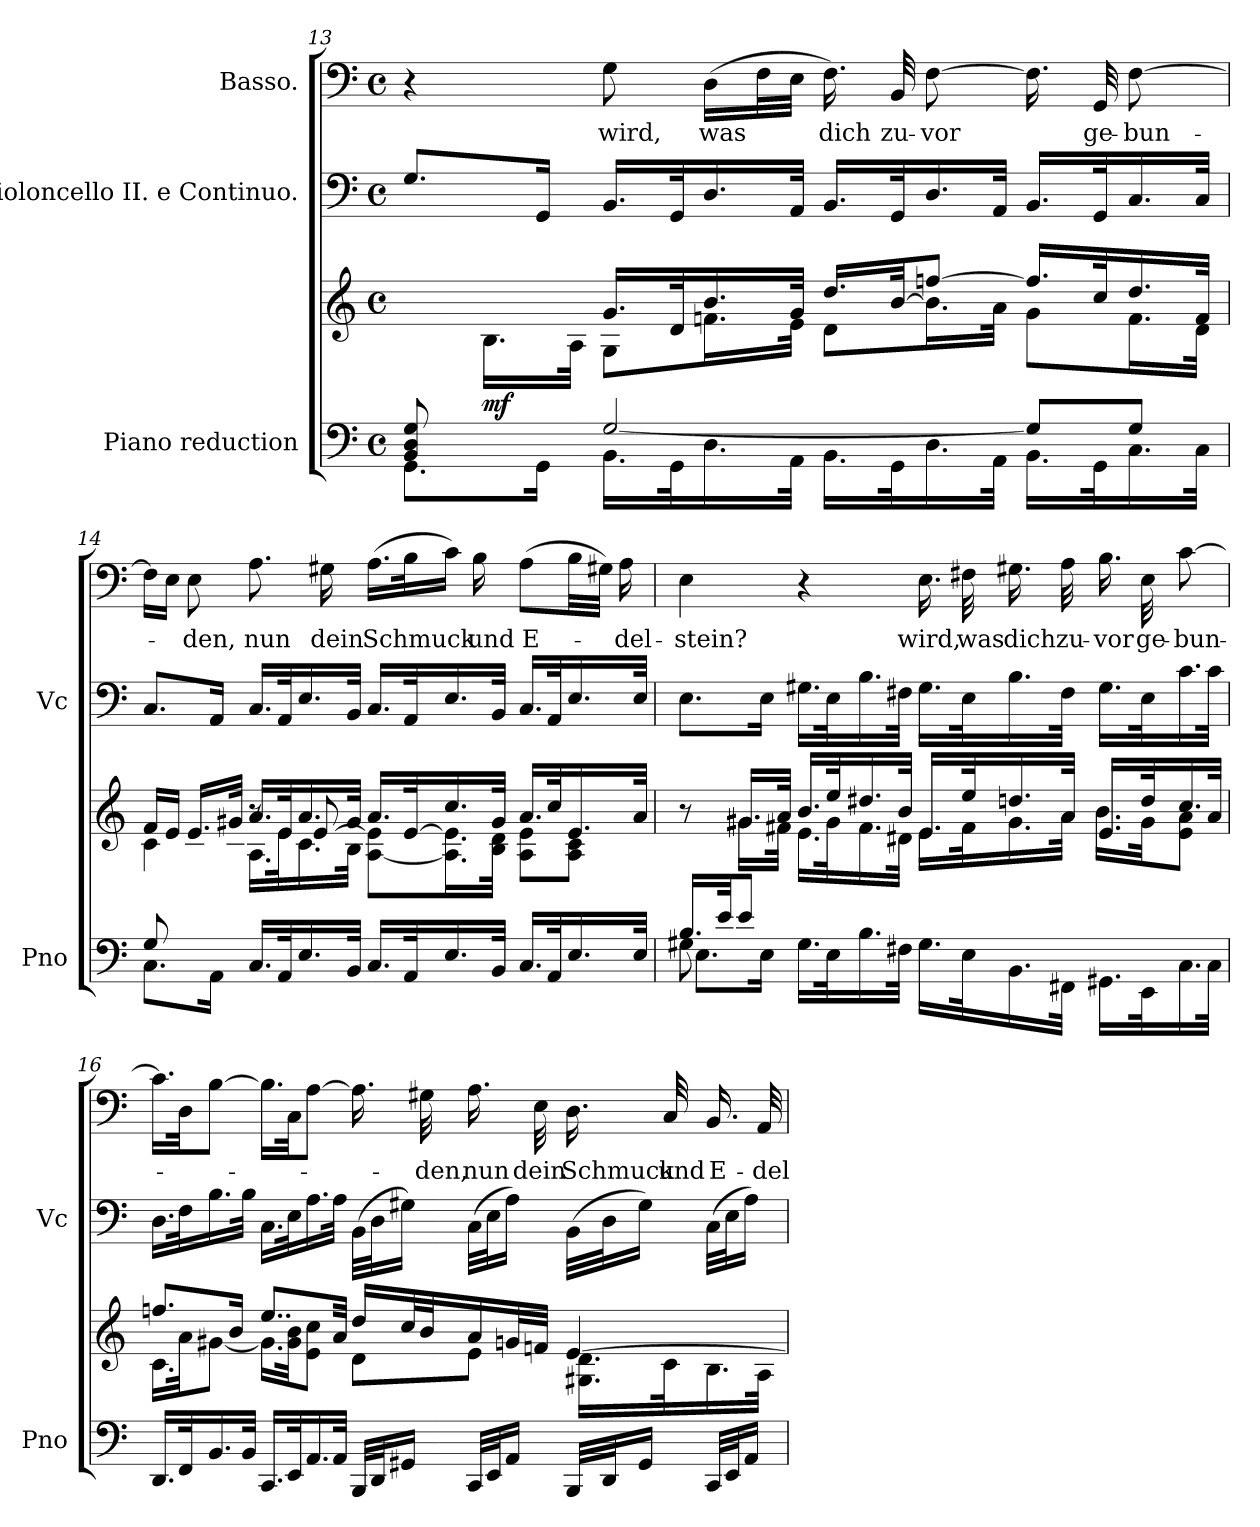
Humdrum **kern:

**kern	**kern	**dynam	**kern	**kern	**text
*part3	*part3	*part3	*part2	*part1	*part1
*staff4	*staff3	*staff3/4	*staff2	*staff1	*staff1
*I"Piano reduction	*	*	*I"Violoncello II.  e Continuo.	*I"Basso.	*
*I'Pno	*	*	*I'Vc	*	*
*clefF4	*clefG2	*	*clefF4	*clefF4	*
*k[]	*k[]	*	*k[]	*k[]	*
*M4/4	*M4/4	*	*M4/4	*M4/4	*
*met(c)	*met(c)	*	*met(c)	*met(c)	*
=13	=13	=13	=13	=13	=13
*^	*^	*	*	*	*
*	*^	*	*	*	*	*	*
8BB/ 8D/ 8G/L	4ryy	8.GG\L	8ryy	8ryy	.	8.G/L	4r	.
!	!	!	!	!	!LO:DY:b	!	!	!
2..ryy	.	.	16.d/L	16.B\LL	mf	.	.	.
.	.	16GG\Jk	.	.	.	16GG/Jk	.	.
.	.	.	32f#X/JJk	32A\JJk	.	.	.	.
!	!	!	!	!	!	!	!	!LO:LY:b
.	[2G/	16.BB\LL	16.g/LL	8G\L	.	16.BB/LL	8G\	wird,
.	.	32GG\K	32d/K	.	.	32GG/K	.	.
!	!	!	!	!	!	!	!	!LO:LY:b
.	.	16.D\	16.b/	16.fn\L	.	16.D/	(16D\LL	was
.	.	.	.	.	.	.	32F\L	.
.	.	32AA\JJk	32g/JJk	32e\JJk	.	32AA/JJk	32E\JJJ	.
!	!	!	!	!	!	!	!	!LO:LY:b
.	.	16.BB\LL	16.dd/LL	8d\L	.	16.BB/LL	16.F\)	dich
!	!	!	!	!	!	!	!	!LO:LY:b
.	.	32GG\K	[<32b/JK	.	.	32GG/K	32BB/	zu-
!	!	!	!	!	!	!	!	!LO:LY:b
.	.	16.D\	[8ffn/J	16.b\L]	.	16.D/	[8F\	-vor
.	.	32AA\JJk	.	32a\JJk	.	32AA/JJk	.	.
.	8G/L]	16.BB\LL	16.ff/LL]	8g\L	.	16.BB/LL	16.F\]	.
!	!	!	!	!	!	!	!	!LO:LY:b
.	.	32GG\K	32cc/K	.	.	32GG/K	32GG/	ge-
!	!	!	!	!	!	!	!	!LO:LY:b
.	8G/J	16.C\	16.dd/	16.f\L	.	16.C/	[8F\	-bun-
.	.	32C\JJk	32f/JJk	32d\JJk	.	32C/JJk	.	.
*	*v	*v	*	*	*	*	*	*
=14	=14	=14	=14	=14	=14	=14	=14
*	*	*	*^	*	*	*	*
8G/L	8.C\L	16f/LL	8ryy	4c\	.	8.C/L	16F\LL]	.
.	.	16e/JJ	.	.	.	.	16E\JJ	.
!	!	!	!	!	!	!	!	!LO:LY:b
2..ryy	.	16.e/LL	16.c\L	.	.	.	8E\	-den,
.	16AA\Jk	.	.	.	.	16AA/Jk	.	.
.	.	32g#X/JJk	32B\JJk	.	.	.	.	.
!	!	!	!	!	!	!	!	!LO:LY:b
.	16.C/LL	16.a/LL	16.A\LL	8r	.	16.C/LL	8.A\	nun
.	32AA/K	32e/K	32e\K	.	.	32AA/K	.	.
.	16.E/	16.a/	16.c\	[<8e/	.	16.E/	.	.
!	!	!	!	!	!	!	!	!LO:LY:b
.	.	.	.	.	.	.	16G#X\	dein
.	32BB/JJk	32g#/JJk	32B\JJk	.	.	32BB/JJk	.	.
!	!	!	!	!	!	!	!	!LO:LY:b
.	16.C/LL	16.a/LL	[8A\ 8e\]L	2ryy	.	16.C/LL	(16.A\LL	Schmuck
.	32AA/K	[<32e/K	.	.	.	32AA/K	32B\K	.
.	16.E/	16.cc/	16.A\] 16.e\]L	.	.	16.E/	16c\JJ)	.
!	!	!	!	!	!	!	!	!LO:LY:b
.	.	.	.	.	.	.	16B\	und
.	32BB/JJk	32g#/JJk	32B\ 32d\JJk	.	.	32BB/JJk	.	.
!	!	!	!	!	!	!	!	!LO:LY:b
.	16.C/LL	16.a/LL	8A\ 8e\L	.	.	16.C/LL	(8A\L	E-
.	32AA/K	32cc/K	.	.	.	32AA/K	.	.
.	16.E/	16.e/	8A\ 8c\J	.	.	16.E/	32B\LL	.
.	.	.	.	.	.	.	32G#X\JJJ)	.
!	!	!	!	!	!	!	!	!LO:LY:b
.	.	.	.	.	.	.	16A\	-del-
.	32E/JJk	32a/JJk	.	.	.	32E/JJk	.	.
*	*	*	*v	*v	*	*	*	*
!!LO:LB:g=z
=15	=15	=15	=15	=15	=15	=15	=15
*	*^	*	*	*	*	*	*
!	!	!	!	!	!	!	!	!LO:LY:b
8G#X\	16.B/LL	8.E\L	8r	8ryy	.	8.E\L	4E\	-stein?
.	32e/JK	.	.	.	.	.	.	.
2..ryy	8e/J	.	16.g#X/LL	16.g#\LL	.	.	.	.
.	.	16E\Jk	.	.	.	16E\Jk	.	.
.	.	.	32a/JJk	32f#X\JJk	.	.	.	.
.	4ryy	16.G#\LL	16.b/LL	16.e\LL	.	16.G#X\LL	4r	.
.	.	32E\K	32ee/K	32g#\K	.	32E\K	.	.
.	.	16.B\	16.dd#X/	16.f#\	.	16.B\	.	.
.	.	32F#X\JJk	32b/JJk	32d#X\JJk	.	32F#X\JJk	.	.
!	!	!	!	!	!	!	!	!LO:LY:b
.	2ryy	16.G#\LL	16.e/LL	16.e\LL	.	16.G#\LL	16.E\	wird,
!	!	!	!	!	!	!	!	!LO:LY:b
.	.	32E\K	32ee/K	32f#\K	.	32E\K	32F#X\	was
!	!	!	!	!	!	!	!	!LO:LY:b
.	.	16.BB\	16.ddn/	16.g#\	.	16.B\	16.G#X\	dich
!	!	!	!	!	!	!	!	!LO:LY:b
.	.	32FF#\JJk	32a/JJk	32a\JJk	.	32F#\JJk	32A\	zu-
!	!	!	!	!	!	!	!	!LO:LY:b
.	.	16.GG#\LL	16.e/LL	16.b\LL	.	16.G#\LL	16.B\	-vor
!	!	!	!	!	!	!	!	!LO:LY:b
.	.	32EE\K	32dd/K	32g#\JK	.	32E\K	32E\	ge-
!	!	!	!	!	!	!	!	!LO:LY:b
.	.	16.C\	16.cc/	8e\ 8a\J	.	16.c\	[8c\	-bun-
.	.	32C\JJk	32a/JJk	.	.	32c\JJk	.	.
*v	*v	*v	*	*	*	*	*	*
=16	=16	=16	=16	=16	=16	=16
16.DD/LL	8.ffn/L	16.c\LL	.	16.D\LL	16.c\LL]	.
32FF/K	.	32a\JK	.	32F\K	32D\JK	.
16.BB/	.	[8g#X\J	.	16.B\	[8B\J	.
.	16b/Jk	.	.	.	.	.
32BB/JJk	.	.	.	32B\JJk	.	.
16.CC/LL	8..ee/L	16.g#\LL]	.	16.C\LL	16.B\LL]	.
32EE/K	.	32g#\ 32b\JK	.	32E\K	32C\JK	.
16.AA/	.	8e\ 8cc\J	.	16.A\	[8A\J	.
32AA/JJk	32a/Jkk	.	.	32A\JJk	.	.
32BBB/LLL	16dd/LL	8d\L	.	(32BB\LLL	16.A\]	.
32DD/J	.	.	.	32D\J	.	.
16GG#X/JJ	32cc/L	.	.	16G#X\JJ)	.	.
!	!	!	!	!	!	!LO:LY:b
.	32b/J	.	.	.	32G#X\	-den,
!	!	!	!	!	!	!LO:LY:b
32CC/LLL	16a/	8e\J	.	(32C\LLL	16.A\	nun
32EE/J	.	.	.	32E\J	.	.
16AA/JJ	32gn/L	.	.	16A\JJ)	.	.
!	!	!	!	!	!	!LO:LY:b
.	32fn/JJJ	.	.	.	32E\	dein
!	!	!	!	!	!	!LO:LY:b
32BBB/LLL	[4e/	16.G#X\ 16.d\LL	.	(32BB\LLL	16.D\	Schmuck
32DD/J	.	.	.	32D\J	.	.
16GG#/JJ	.	.	.	16G#\JJ)	.	.
!	!	!	!	!	!	!LO:LY:b
.	.	32c\K	.	.	32C/	und
!	!	!	!	!	!	!LO:LY:b
32CC/LLL	.	16.B\	.	(32C\LLL	16.BB/	E-
32EE/J	.	.	.	32E\J	.	.
16AA/JJ	.	.	.	16A\JJ)	.	.
!	!	!	!	!	!	!LO:LY:b
.	.	32A\JJk	.	.	32AA/	-del-
*	*v	*v	*	*	*	*
=	=	=	=	=	=
*-	*-	*-	*-	*-	*-
